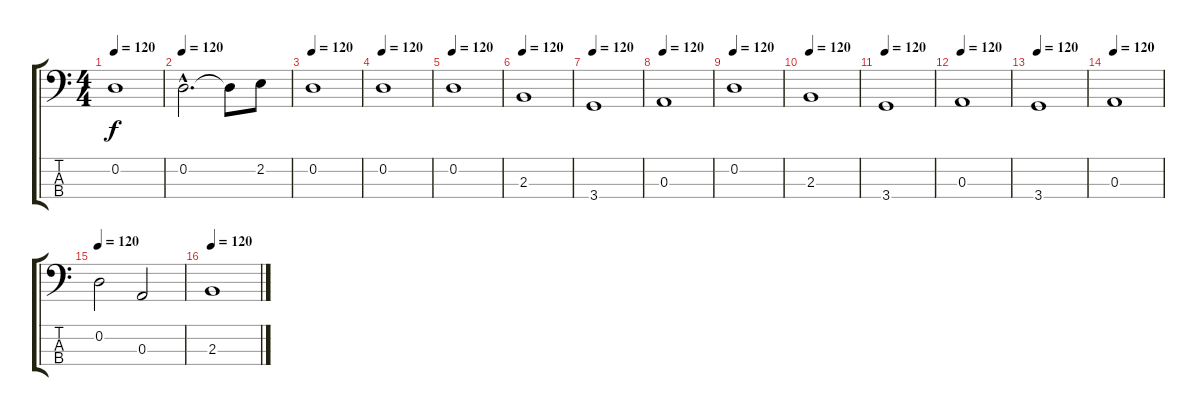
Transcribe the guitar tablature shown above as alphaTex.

\track "" {instrument electricbasspick}
\staff {score tabs}
\tuning (G2 D2 A1 E1) {hide}
\ts (4 4)
\tempo 120
\clef f4
\ks c
0.2.1{dy f} |
\tempo 120
0.2{hac}.2{d} 0.2{t}.8 2.2.8 |
\tempo 120
0.2.1 |
\tempo 120
0.2.1 |
\tempo 120
0.2.1 |
\tempo 120
2.3.1 |
\tempo 120
3.4.1 |
\tempo 120
0.3.1 |
\tempo 120
0.2.1 |
\tempo 120
2.3.1 |
\tempo 120
3.4.1 |
\tempo 120
0.3.1 |
\tempo 120
3.4.1 |
\tempo 120
0.3.1 |
\tempo 120
0.2.2 0.3.2 |
\tempo 120
2.3.1
